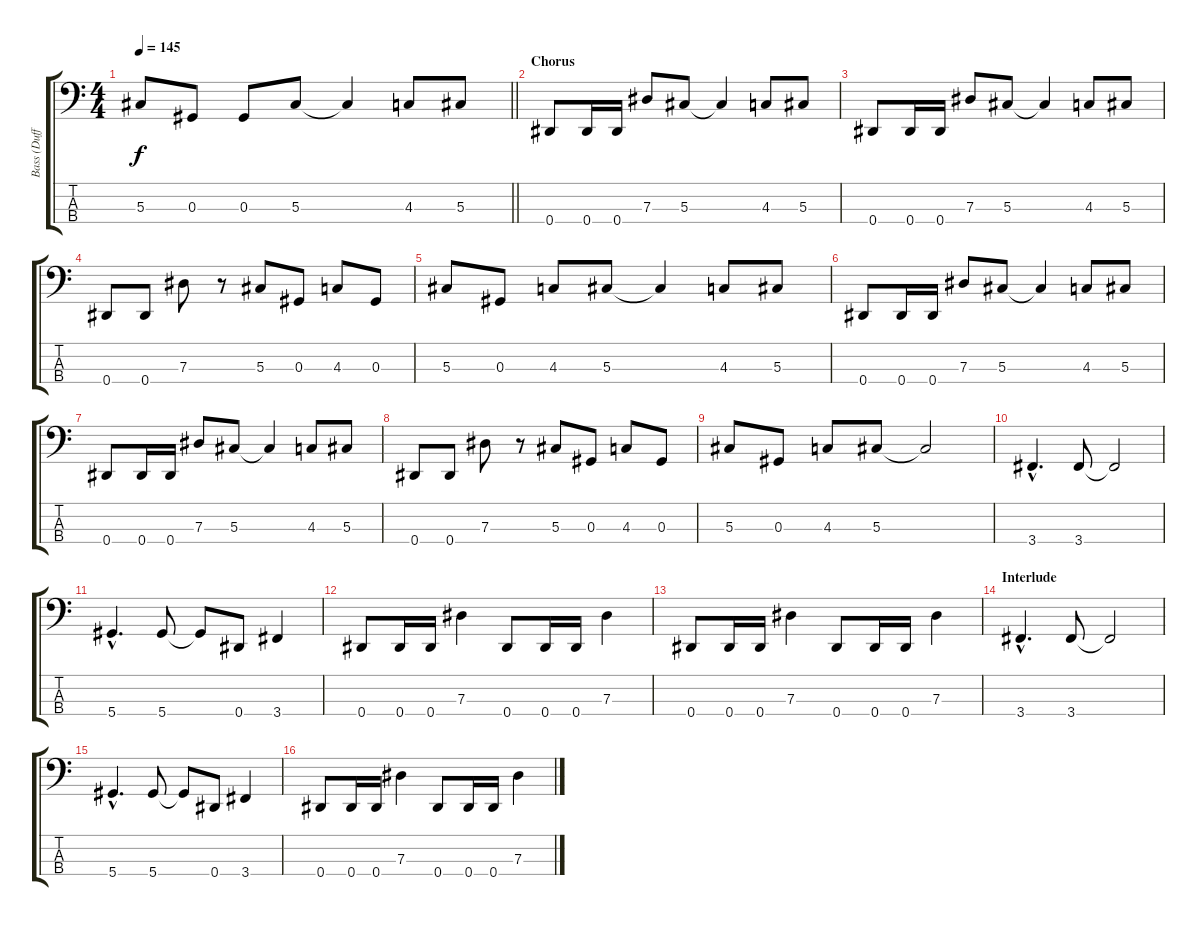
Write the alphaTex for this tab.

\track ("Bass (Duff)" "Bass (Duff") {instrument electricbasspick}
\staff {score tabs}
\tuning (Gb2 Db2 Ab1 Eb1) {hide}
\ts (4 4)
\tempo 145
\clef f4
\barLineRight lightlight
\ks c
5.3.8{dy f} 0.3.8 0.3.8 5.3.8 5.3{t}.4 4.3.8 5.3.8 |
\section ("" "Chorus")
0.4.8 0.4.16 0.4.16 7.3.8 5.3.8 5.3{t}.4 4.3.8 5.3.8 |
0.4.8 0.4.16 0.4.16 7.3.8 5.3.8 5.3{t}.4 4.3.8 5.3.8 |
0.4.8 0.4.8 7.3.8 r.8 5.3.8 0.3.8 4.3.8 0.3.8 |
5.3.8 0.3.8 4.3.8 5.3.8 5.3{t}.4 4.3.8 5.3.8 |
0.4.8 0.4.16 0.4.16 7.3.8 5.3.8 5.3{t}.4 4.3.8 5.3.8 |
0.4.8 0.4.16 0.4.16 7.3.8 5.3.8 5.3{t}.4 4.3.8 5.3.8 |
0.4.8 0.4.8 7.3.8 r.8 5.3.8 0.3.8 4.3.8 0.3.8 |
5.3.8 0.3.8 4.3.8 5.3.8 5.3{t}.2 |
3.4{hac}.4{d} 3.4.8 3.4{t}.2 |
5.4{hac}.4{d} 5.4.8 5.4{t}.8 0.4.8 3.4.4 |
0.4.8 0.4.16 0.4.16 7.3.4 0.4.8 0.4.16 0.4.16 7.3.4 |
0.4.8 0.4.16 0.4.16 7.3.4 0.4.8 0.4.16 0.4.16 7.3.4 |
\section ("" "Interlude")
3.4{hac}.4{d} 3.4.8 3.4{t}.2 |
5.4{hac}.4{d} 5.4.8 5.4{t}.8 0.4.8 3.4.4 |
0.4.8 0.4.16 0.4.16 7.3.4 0.4.8 0.4.16 0.4.16 7.3.4
